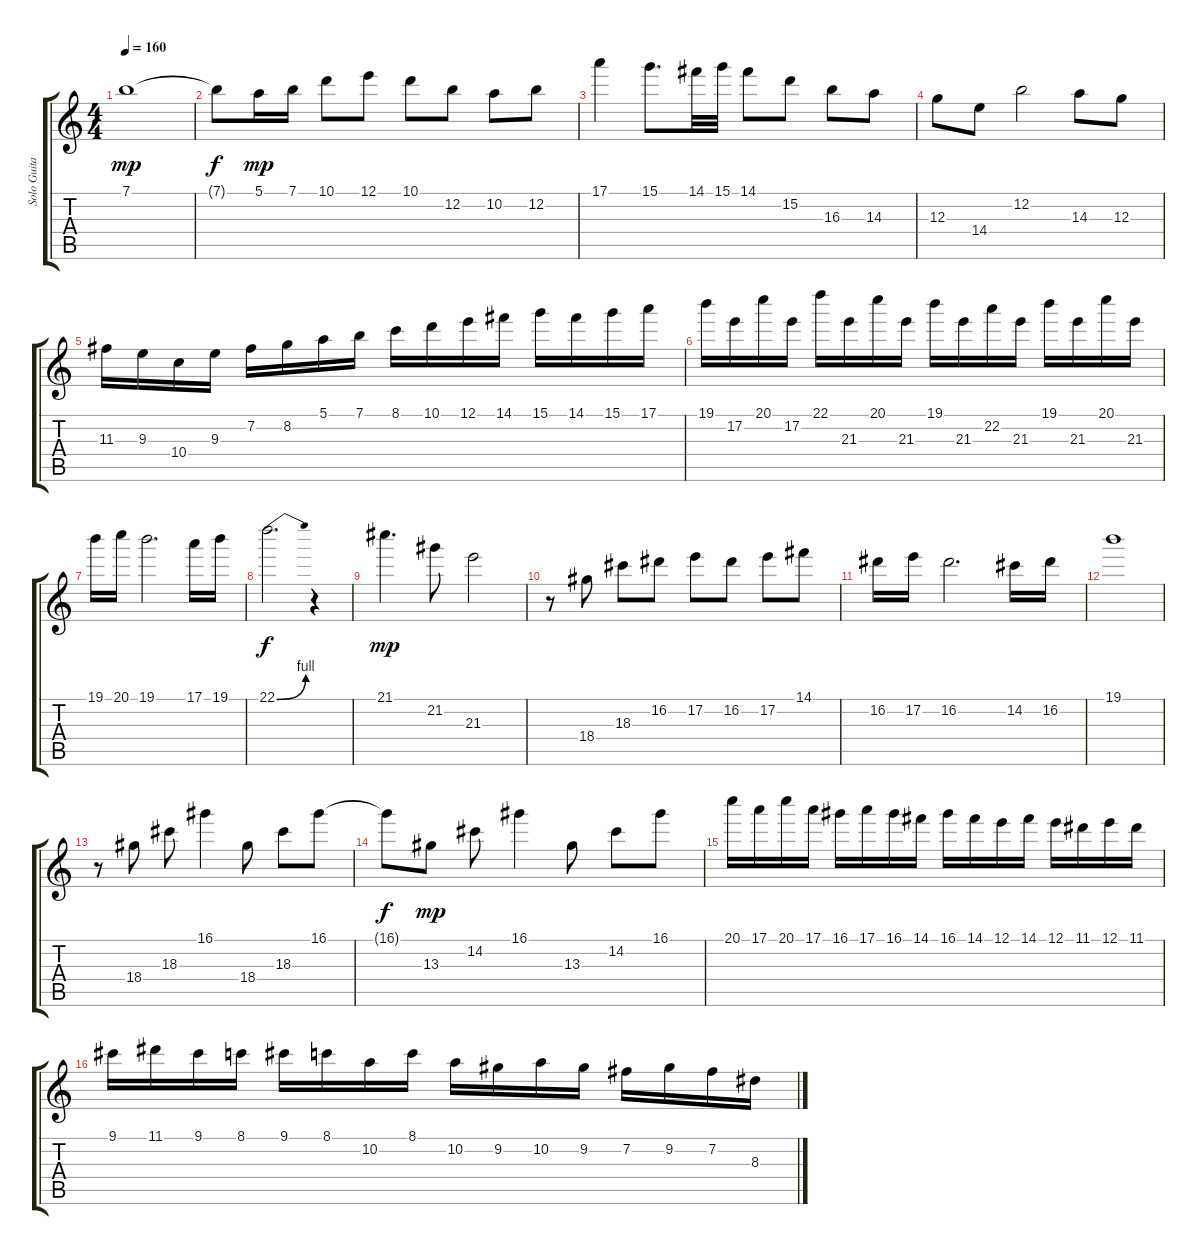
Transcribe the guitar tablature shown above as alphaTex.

\track ("Solo Guitar" "Solo Guita") {instrument distortionguitar}
\staff {score tabs}
\tuning (E4 B3 G3 D3 A2 E2) {hide}
\ts (4 4)
\tempo 160
\clef g2
\ks c
7.1.1{dy mp} |
7.1{t}.8{dy f} 5.1.16{dy mp} 7.1.16 10.1.8 12.1.8 10.1.8 12.2.8 10.2.8 12.2.8 |
17.1.4 15.1.8{d} 14.1.32 15.1.32 14.1.8 15.2.8 16.3.8 14.3.8 |
12.3.8 14.4.8 12.2.2 14.3.8 12.3.8 |
11.3.16 9.3.16 10.4.16 9.3.16 7.2.16 8.2.16 5.1.16 7.1.16 8.1.16 10.1.16 12.1.16 14.1.16 15.1.16 14.1.16 15.1.16 17.1.16 |
19.1.16 17.2.16 20.1.16 17.2.16 22.1.16 21.3.16 20.1.16 21.3.16 19.1.16 21.3.16 22.2.16 21.3.16 19.1.16 21.3.16 20.1.16 21.3.16 |
19.1.16 20.1.16 19.1.2{d} 17.1.16 19.1.16 |
22.1{be (bend 0 0 60 4)}.2{d dy f} r.4 |
21.1.4{d dy mp} 21.2.8 21.3.2 |
r.8 18.4.8 18.3.8 16.2.8 17.2.8 16.2.8 17.2.8 14.1.8 |
16.2.16 17.2.16 16.2.2{d} 14.2.16 16.2.16 |
19.1.1 |
r.8 18.4.8 18.3.8 16.1.4 18.4.8 18.3.8 16.1.8 |
16.1{t}.8{dy f} 13.3.8{dy mp} 14.2.8 16.1.4 13.3.8 14.2.8 16.1.8 |
20.1.16 17.1.16 20.1.16 17.1.16 16.1.16 17.1.16 16.1.16 14.1.16 16.1.16 14.1.16 12.1.16 14.1.16 12.1.16 11.1.16 12.1.16 11.1.16 |
9.1.16 11.1.16 9.1.16 8.1.16 9.1.16 8.1.16 10.2.16 8.1.16 10.2.16 9.2.16 10.2.16 9.2.16 7.2.16 9.2.16 7.2.16 8.3.16
